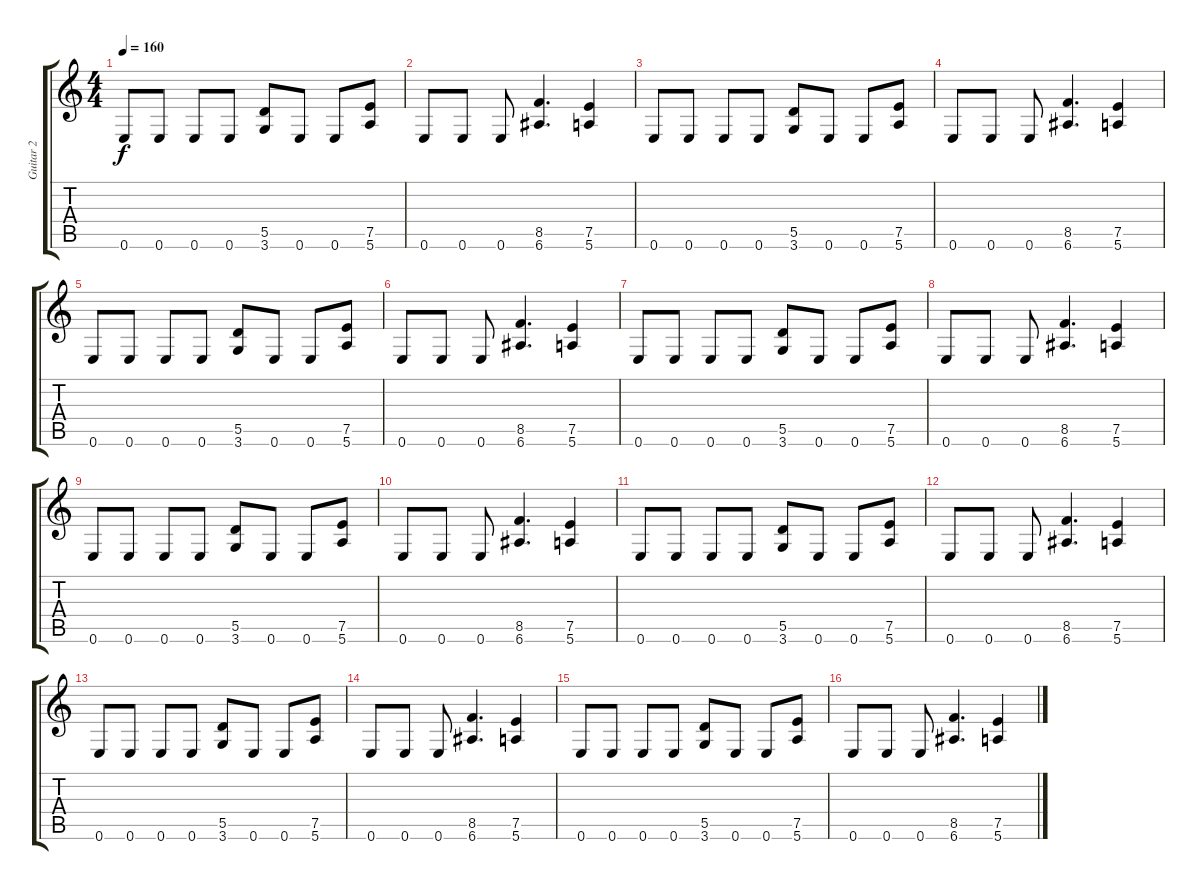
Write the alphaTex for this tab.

\track ("Guitar 2" "Guitar 2") {instrument distortionguitar}
\staff {score tabs}
\tuning (E4 B3 G3 D3 A2 E2) {hide}
\ts (4 4)
\tempo 160
\clef g2
\ks c
0.6.8{dy f} 0.6.8 0.6.8 0.6.8 (5.5 3.6).8 0.6.8 0.6.8 (7.5 5.6).8 |
0.6.8 0.6.8 0.6.8 (8.5 6.6).4{d} (7.5 5.6).4 |
0.6.8 0.6.8 0.6.8 0.6.8 (5.5 3.6).8 0.6.8 0.6.8 (7.5 5.6).8 |
0.6.8 0.6.8 0.6.8 (8.5 6.6).4{d} (7.5 5.6).4 |
0.6.8 0.6.8 0.6.8 0.6.8 (5.5 3.6).8 0.6.8 0.6.8 (7.5 5.6).8 |
0.6.8 0.6.8 0.6.8 (8.5 6.6).4{d} (7.5 5.6).4 |
0.6.8 0.6.8 0.6.8 0.6.8 (5.5 3.6).8 0.6.8 0.6.8 (7.5 5.6).8 |
0.6.8 0.6.8 0.6.8 (8.5 6.6).4{d} (7.5 5.6).4 |
0.6.8 0.6.8 0.6.8 0.6.8 (5.5 3.6).8 0.6.8 0.6.8 (7.5 5.6).8 |
0.6.8 0.6.8 0.6.8 (8.5 6.6).4{d} (7.5 5.6).4 |
0.6.8 0.6.8 0.6.8 0.6.8 (5.5 3.6).8 0.6.8 0.6.8 (7.5 5.6).8 |
0.6.8 0.6.8 0.6.8 (8.5 6.6).4{d} (7.5 5.6).4 |
0.6.8 0.6.8 0.6.8 0.6.8 (5.5 3.6).8 0.6.8 0.6.8 (7.5 5.6).8 |
0.6.8 0.6.8 0.6.8 (8.5 6.6).4{d} (7.5 5.6).4 |
0.6.8 0.6.8 0.6.8 0.6.8 (5.5 3.6).8 0.6.8 0.6.8 (7.5 5.6).8 |
0.6.8 0.6.8 0.6.8 (8.5 6.6).4{d} (7.5 5.6).4
